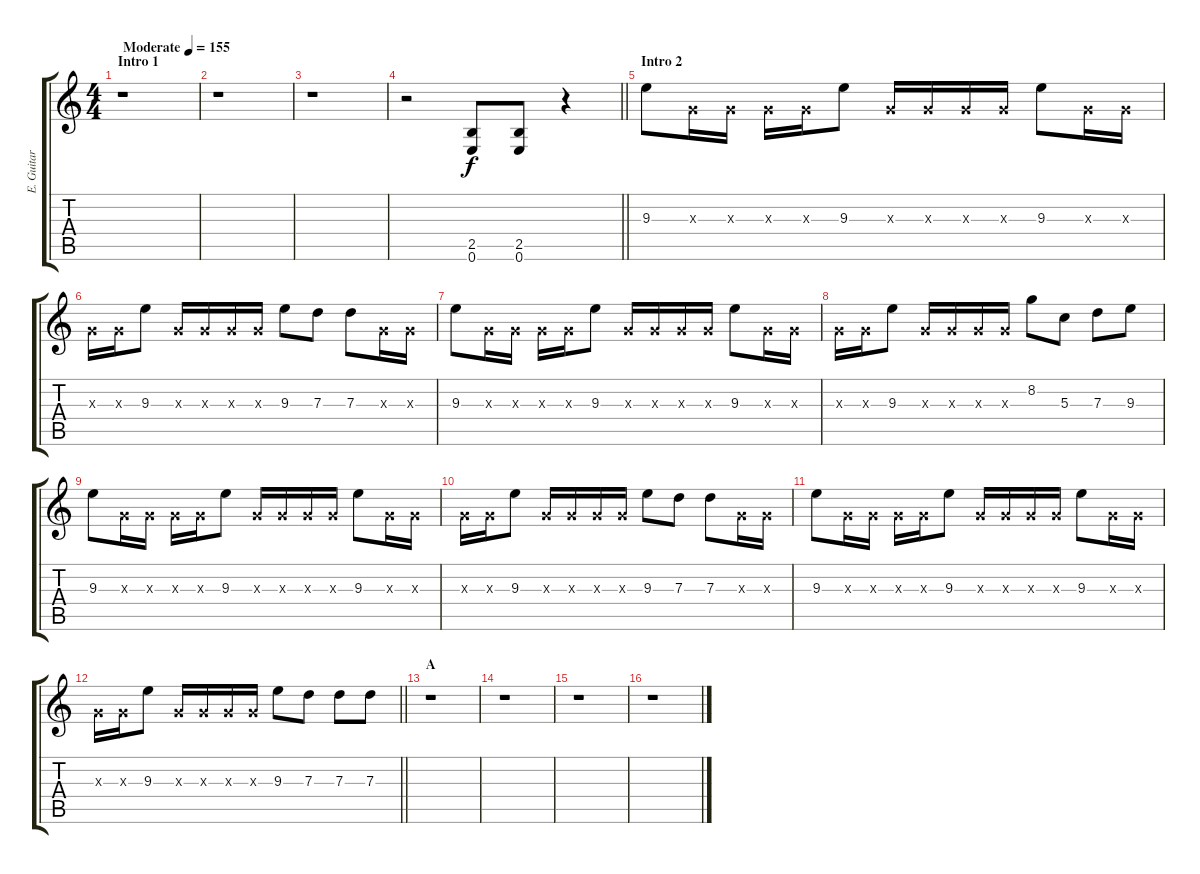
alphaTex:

\track ("E. Guitar I" "E. Guitar ") {instrument overdrivenguitar}
\staff {score tabs}
\tuning (E4 B3 G3 D3 A2 E2) {hide}
\ts (4 4)
\section ("" "Intro 1")
\tempo (155 "Moderate")
\clef g2
\ks c
r.1{dy f instrument overdrivenguitar} |
r.1 |
r.1 |
\barLineRight lightlight
r.2 (2.5 0.6).8 (2.5 0.6).8 r.4 |
\section ("" "Intro 2")
9.3.8 0.3{x}.16 0.3{x}.16 0.3{x}.16 0.3{x}.16 9.3.8 0.3{x}.16 0.3{x}.16 0.3{x}.16 0.3{x}.16 9.3.8 0.3{x}.16 0.3{x}.16 |
0.3{x}.16 0.3{x}.16 9.3.8 0.3{x}.16 0.3{x}.16 0.3{x}.16 0.3{x}.16 9.3.8 7.3.8 7.3.8 0.3{x}.16 0.3{x}.16 |
9.3.8 0.3{x}.16 0.3{x}.16 0.3{x}.16 0.3{x}.16 9.3.8 0.3{x}.16 0.3{x}.16 0.3{x}.16 0.3{x}.16 9.3.8 0.3{x}.16 0.3{x}.16 |
0.3{x}.16 0.3{x}.16 9.3.8 0.3{x}.16 0.3{x}.16 0.3{x}.16 0.3{x}.16 8.2.8 5.3.8 7.3.8 9.3.8 |
9.3.8 0.3{x}.16 0.3{x}.16 0.3{x}.16 0.3{x}.16 9.3.8 0.3{x}.16 0.3{x}.16 0.3{x}.16 0.3{x}.16 9.3.8 0.3{x}.16 0.3{x}.16 |
0.3{x}.16 0.3{x}.16 9.3.8 0.3{x}.16 0.3{x}.16 0.3{x}.16 0.3{x}.16 9.3.8 7.3.8 7.3.8 0.3{x}.16 0.3{x}.16 |
9.3.8 0.3{x}.16 0.3{x}.16 0.3{x}.16 0.3{x}.16 9.3.8 0.3{x}.16 0.3{x}.16 0.3{x}.16 0.3{x}.16 9.3.8 0.3{x}.16 0.3{x}.16 |
\barLineRight lightlight
0.3{x}.16 0.3{x}.16 9.3.8 0.3{x}.16 0.3{x}.16 0.3{x}.16 0.3{x}.16 9.3.8 7.3.8 7.3.8 7.3.8 |
\section ("" "A")
r.1 |
r.1 |
r.1 |
r.1
